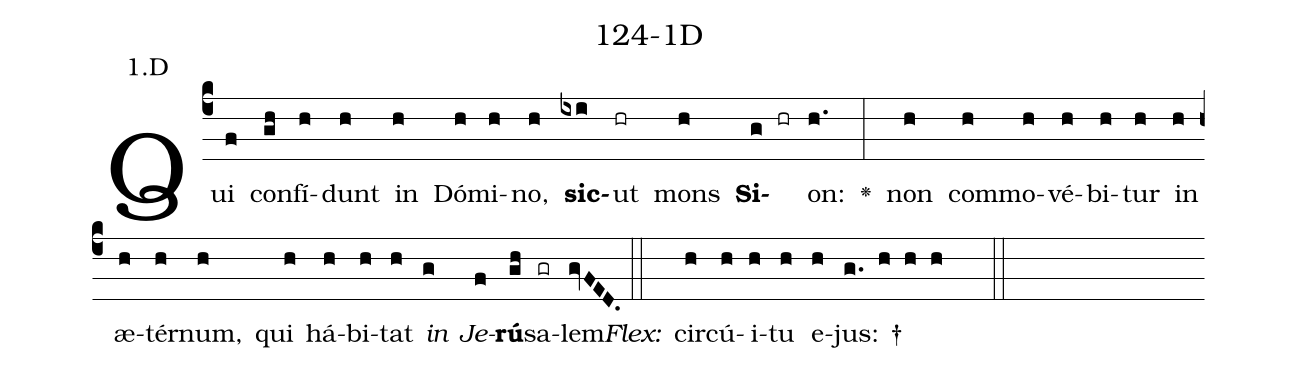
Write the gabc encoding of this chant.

name: 124-1D;
annotation: 1.D;
%%
(c4)Qui(f) con(gh)fí(h)dunt(h) in(h) Dó(h)mi(h)no,(h) <b>sic</b>(ixi)ut(hr) mons(h) <b>Si</b>(g hr)on:(h.) <v>\greheightstar</v>(:) non(h) com(h)mo(h)vé(h)bi(h)tur(h) in(h) æ(h)tér(h)num,(h) qui(h) há(h)bi(h)tat(h) <i>in</i>(g) <i>Je</i>(f)<b>rú</b>(gh)sa(gr)lem.(gvFED.) (::)
<i>Flex:</i>()  cir(h)cú(h)i(h)tu(h) e(h)jus: †(g. h h h  ::)

%E(h) u(h) o(g) u(f) a(gh) e.(gvFED.) (::)
